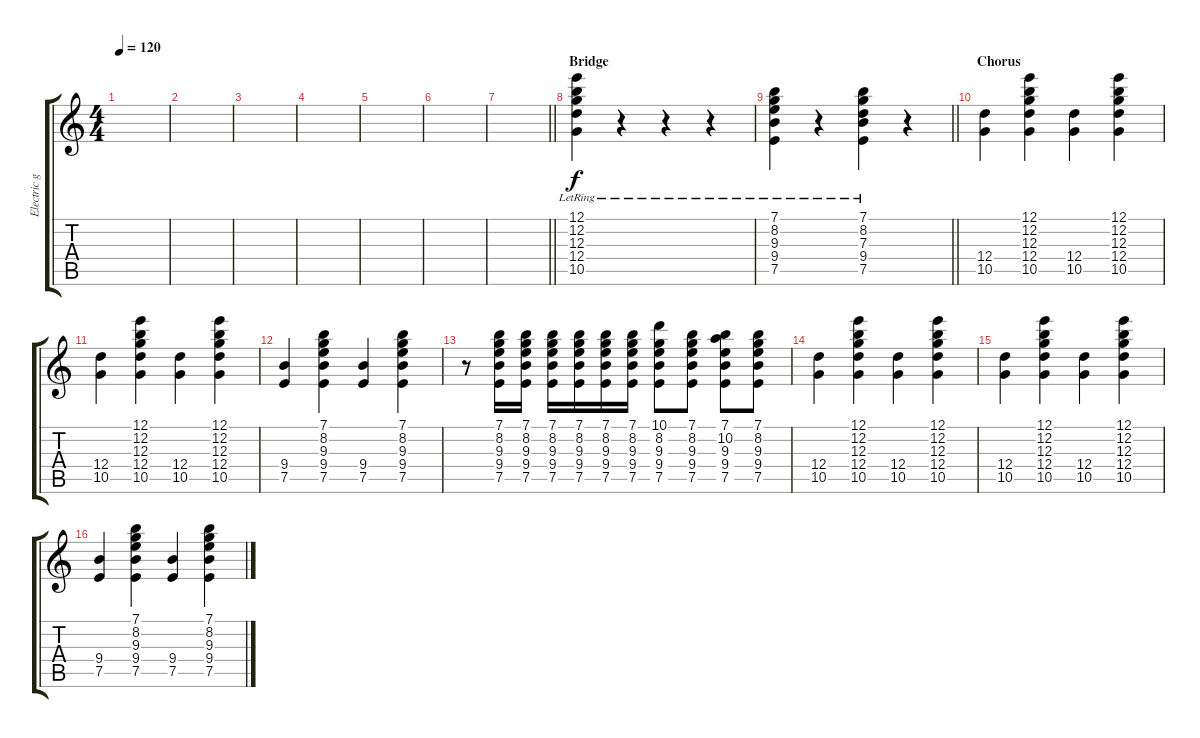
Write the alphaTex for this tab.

\track ("Electric guitar clean" "Electric g") {instrument electricguitarclean}
\staff {score tabs}
\tuning (E4 B3 G3 D3 A2 E2) {hide}
\ts (4 4)
\tempo 120
\clef g2
\ks c
|
|
|
|
|
|
\barLineRight lightlight
|
\section ("" "Bridge")
(12.1{lr} 12.2 12.3 12.4 10.5).4 r.4 r.4 r.4 |
\barLineRight lightlight
(7.1{lr} 8.2 9.3 9.4 7.5).4 r.4 (7.1{lr} 8.2 7.3 9.4 7.5).4 r.4 |
\section ("" "Chorus")
(12.4 10.5).4 (12.1 12.2 12.3 12.4 10.5).4 (12.4 10.5).4 (12.1 12.2 12.3 12.4 10.5).4 |
(12.4 10.5).4 (12.1 12.2 12.3 12.4 10.5).4 (12.4 10.5).4 (12.1 12.2 12.3 12.4 10.5).4 |
(9.4 7.5).4 (7.1 8.2 9.3 9.4 7.5).4 (9.4 7.5).4 (7.1 8.2 9.3 9.4 7.5).4 |
r.8 (7.1 8.2 9.3 9.4 7.5).16 (7.1 8.2 9.3 9.4 7.5).16 (7.1 8.2 9.3 9.4 7.5).16 (7.1 8.2 9.3 9.4 7.5).16 (7.1 8.2 9.3 9.4 7.5).16 (7.1 8.2 9.3 9.4 7.5).16 (10.1 8.2 9.3 9.4 7.5).8 (7.1 8.2 9.3 9.4 7.5).8 (7.1 10.2 9.3 9.4 7.5).8 (7.1 8.2 9.3 9.4 7.5).8 |
(12.4 10.5).4 (12.1 12.2 12.3 12.4 10.5).4 (12.4 10.5).4 (12.1 12.2 12.3 12.4 10.5).4 |
(12.4 10.5).4 (12.1 12.2 12.3 12.4 10.5).4 (12.4 10.5).4 (12.1 12.2 12.3 12.4 10.5).4 |
(9.4 7.5).4 (7.1 8.2 9.3 9.4 7.5).4 (9.4 7.5).4 (7.1 8.2 9.3 9.4 7.5).4
